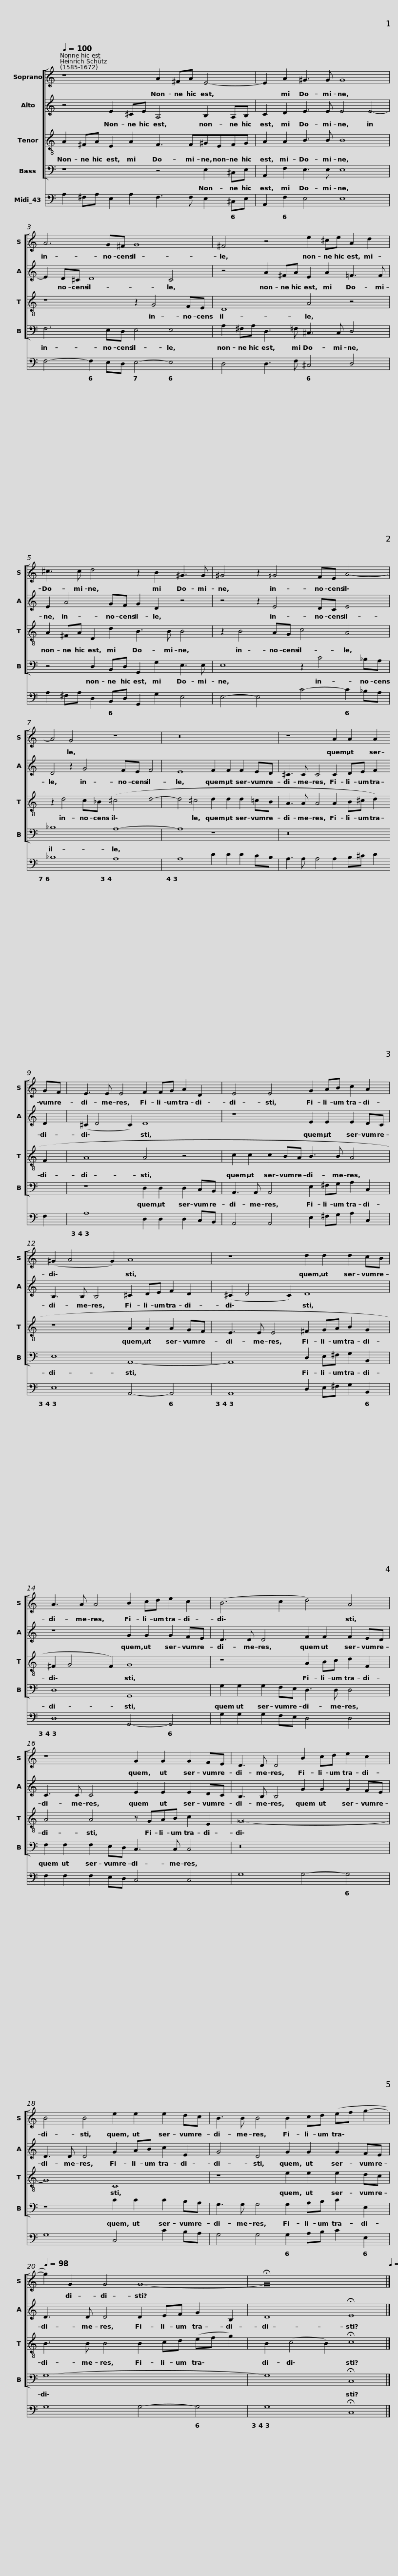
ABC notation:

X:1
%%score [ 1 2 3 4 ] 5
L:1/8
Q:1/4=100
M:none
I:linebreak $
K:C
V:1 treble
V:2 treble
V:3 treble-8
V:4 bass
V:5 bass
V:1
 z8 A2 ^FA E4- | E2 A2 ^G3 G G8 |$ A6 G^F G8 | ^F4 z4 e2 ^ce A2 d2 |$ ^c3 c d4 z2 B2 ^G3 G | %5
 ^G4 z2 =G4 FE A4- |$ A4 G4 z8 |$ z16 | z8 A2 A2 A2 GF |$ E3 E E4 F2 FG A2 D2 |$ %10
 E4 E4 G2 AB c2 A2 | (^G2 A4 G2) A8 |$ z8 d2 d2 d2 cB | A3 A A4 B2 cd e2 c2 |$ (B6 c2 d4) A4 | %15
 z8 G2 G2 G2 FE |$ D3 D D4 B2 cd e2 c2 | B4 B4 e2 e2 e2 dc |$ B3 B B4 B2 cd (ef g2- |[Q:1/4=98] g2) G2[Q:1/4=95] G4[Q:1/4=93] G8-[Q:1/4=97][Q:1/4=92][Q:1/4=91][Q:1/4=90][Q:1/4=89] | %20
[Q:1/4=86] !fermata!G16[Q:1/4=84] |] %21
V:2
 z4 E2 ^CE A,4 B,2 A,B, | C2 D2 E3 E E4 E4- |$ E2 D^C D8 C4 | z4 A2 ^FA E2 A2 =F3 F |$ E2 A4 GF G2 D2 z4 | %5
 z4 z2 E4 DC E4 |$ D4 z2 G4 FE F4 |$ E8 F2 F2 F2 ED | ^C3 C C4 C2 DE F2 D2 |$ (^C2 D4 C2) D8 |$ %10
 z8 E2 E2 E2 DC | B,3 B, B,4 ^C2 DE F2 D2 |$ (^C2 D4 C2) D8 | z8 G2 G2 G2 FE |$ D3 D D4 F2 F2 F2 ED | %15
 C3 C C4 E2 E2 E2 DC |$ B,3 B, B,4 G2 G2 G2 FE | D3 D D4 G2 AB c2 E2 |$ G4 D4 G2 G2 G2 FE | D3 D D4 D2 EF G2 B,2 | %20
 D8 !fermata!E8 |] %21
V:3
 A2 ^FA E2 A2 F3 F^GEFG | A2 A2 B3 B B8 |$ z8 z2 G4 FE | D8 A4 z4 |$ A2 ^FA D2 d2 B3 B B4 | %5
 z2 B4 AG c4 A4 |$ z2 d4 c_B (^c4 d4- |$ d4 ^c4 d2 d2 d2 =cB | A3 A A4 A2 B^c d2 F2 |$ A8 A4 z4 |$ %10
 c2 c2 c2 BA B3 B A4 | z8 A2 A2 A2 GF |$ E3 E E4 ^F2 GA B2 G2 | ^F2 G4 F2) G8 |$ z8 A2 Bc d2 F2 | %15
 A4 A4 z GAB c2 E2 |$ G16- | G8 C8 |$ z8 e2 e2 e2 dc | B3 B B4 B2 cd (ef g2) | %20
 B2 (c4 B2) !fermata!c8 |] %21
V:4
 z8 z4 E,2 ^C,E, | A,,2 F,2 E,3 E, E,8 |$ F,6 E,D, E,4 E,4 | A,2 ^F,A, D,3 =F, ^C,3 C, D,4 |$ z4 D,2 B,,D, G,,2 G,2 E,3 E, | %5
 E,8 z2 C4 _B,A, |$ _B,8 A,8- |$ A,8 z8 | z16 |$ z8 D,2 D,2 D,2 C,B,, |$ %10
 A,,3 A,, A,,4 E,2 ^F,G, A,2 C,2 | E,8 A,,8- |$ A,,8 D,2 E,^F, G,2 B,,2 | D,8 G,,8 |$ G,2 G,2 G,2 F,E, D,3 D, D,4 | %15
 F,2 F,2 F,2 E,D, C,3 C, C,4 |$ z16 | z8 C2 C2 C2 B,A, |$ G,3 G, G,4 G,2 A,B, C2 E,2 | G,16- | %20
 G,8 !fermata!C,8 |] %21
V:5
 A,2 ^F,A, E,2 A,2 F,3 F, E,2 ^C,E, | A,,2 F,2 E,4 E,8 |$ F,4- F,2 E,D, E,4- E,4 | D,4 D,3 F, ^C,4 D,4 |$ A,2 ^F,A, D,2 B,,D, G,,2 G,2 E,4 | %5
 E,4- E,4 C4- C2 _B,A, |$ _B,8 A,8 |$ A,8 D2 D2 D2 CB, | A,3 A, A,4 A,2 B,^C D2 F,2 |$ A,8 D,2 D,2 D,2 C,B,, |$ %10
 A,,4 A,,4 E,2 ^F,G, A,2 C,2 | E,8 A,,4- A,,4 |$ A,,8 D,2 E,^F, G,2 B,,2 | D,8 G,,4- G,,4 |$ G,2 G,2 G,2 F,E, D,4 D,4 | %15
 F,2 F,2 F,2 E,D, C,4 C,4 |$ G,8 G,4- G,4 | G,8 C,4 C2 B,A, |$ G,4 G,4 G,2 A,B, C2 E,2 | G,8 G,4- G,4 | %20
 G,8 !fermata!C,8 |] %21
